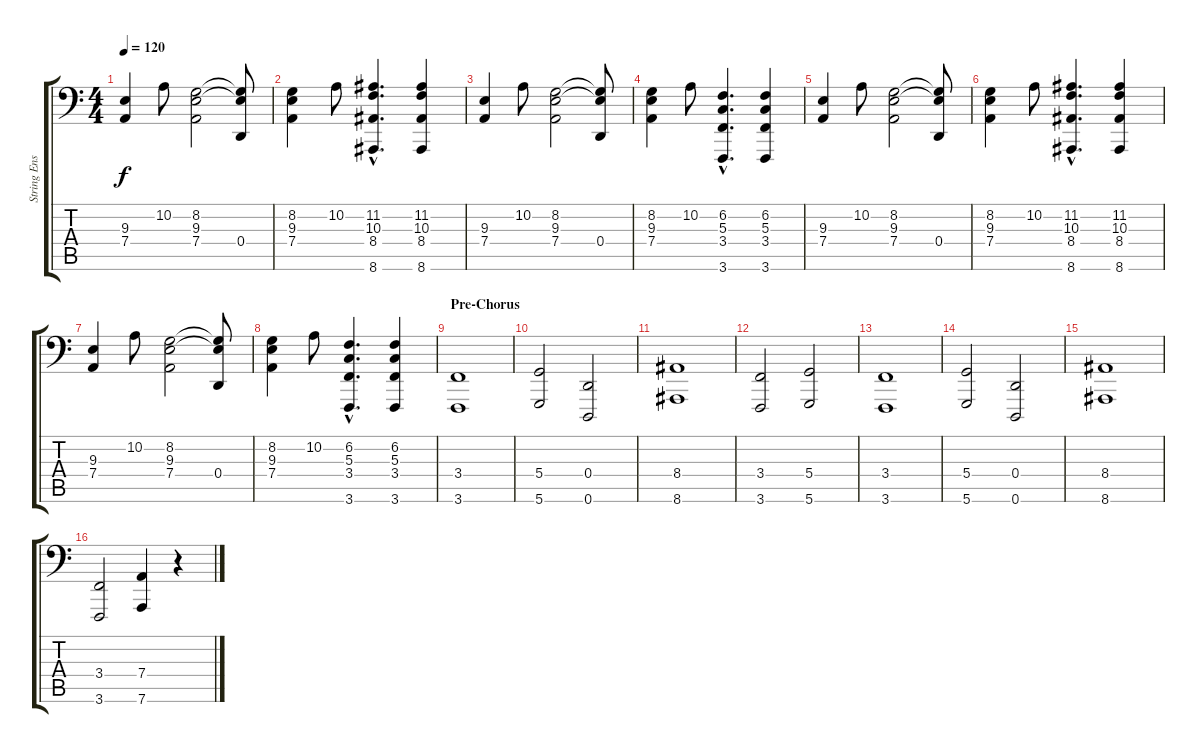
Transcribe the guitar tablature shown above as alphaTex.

\track ("String Ensemble 1" "String Ens") {instrument stringensemble1}
\staff {score tabs}
\tuning (E3 B2 G2 D2 A1 D1) {hide}
\ts (4 4)
\tempo 120
\clef f4
\ks c
(9.3 7.4).4{dy f} 10.2.8 (8.2 9.3 7.4).2 (8.2{t} 9.3{t} 0.4).8 |
(8.2 9.3 7.4).4 10.2.8 (11.2{hac} 10.3{hac} 8.4{hac} 8.6{hac}).4{d} (11.2 10.3 8.4 8.6).4 |
(9.3 7.4).4 10.2.8 (8.2 9.3 7.4).2 (8.2{t} 9.3{t} 0.4).8 |
(8.2 9.3 7.4).4 10.2.8 (6.2{hac} 5.3{hac} 3.4{hac} 3.6{hac}).4{d} (6.2 5.3 3.4 3.6).4 |
(9.3 7.4).4 10.2.8 (8.2 9.3 7.4).2 (8.2{t} 9.3{t} 0.4).8 |
(8.2 9.3 7.4).4 10.2.8 (11.2{hac} 10.3{hac} 8.4{hac} 8.6{hac}).4{d} (11.2 10.3 8.4 8.6).4 |
(9.3 7.4).4 10.2.8 (8.2 9.3 7.4).2 (8.2{t} 9.3{t} 0.4).8 |
(8.2 9.3 7.4).4 10.2.8 (6.2{hac} 5.3{hac} 3.4{hac} 3.6{hac}).4{d} (6.2 5.3 3.4 3.6).4 |
\section ("" "Pre-Chorus")
(3.4 3.6).1 |
(5.4 5.6).2 (0.4 0.6).2 |
(8.4 8.6).1 |
(3.4 3.6).2 (5.4 5.6).2 |
(3.4 3.6).1 |
(5.4 5.6).2 (0.4 0.6).2 |
(8.4 8.6).1 |
(3.4 3.6).2 (7.4 7.6).4 r.4
